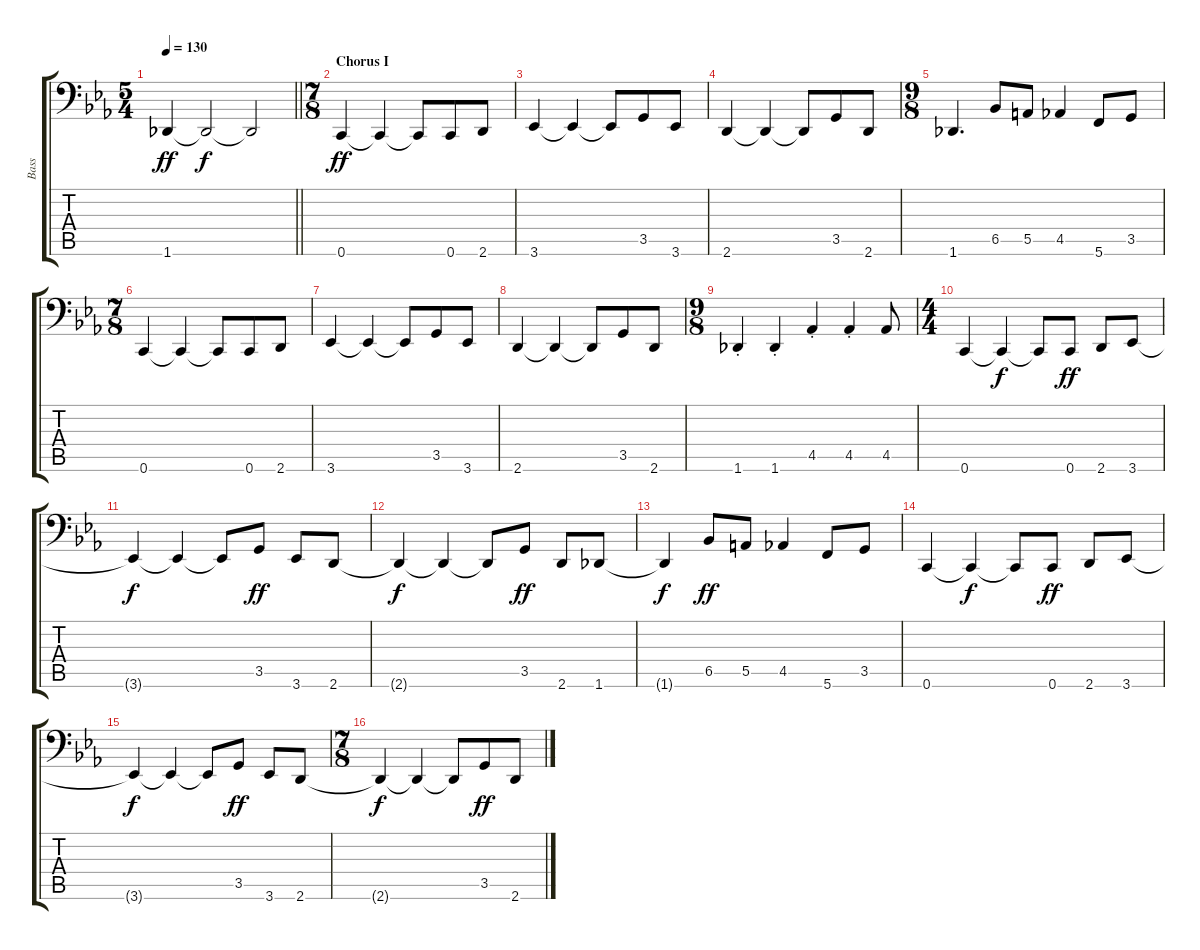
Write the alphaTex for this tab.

\track ("Bass" "Bass") {instrument electricbassfinger}
\staff {score tabs}
\tuning (C3 G2 D2 A1 E1 C1) {hide}
\ts (5 4)
\tempo 130
\clef f4
\barLineRight lightlight
\ks cminor
1.6.4{dy ff} 1.6{t}.2{dy f} 1.6{t}.2 |
\ts (7 8)
\section ("" "Chorus I")
0.6.4{dy ff} 0.6{t}.4 0.6{t}.8 0.6.8 2.6.8 |
3.6.4 3.6{t}.4 3.6{t}.8 3.5.8 3.6.8 |
2.6.4 2.6{t}.4 2.6{t}.8 3.5.8 2.6.8 |
\ts (9 8)
1.6.4{d} 6.5.8 5.5.8 4.5.4 5.6.8 3.5.8 |
\ts (7 8)
0.6.4 0.6{t}.4 0.6{t}.8 0.6.8 2.6.8 |
3.6.4 3.6{t}.4 3.6{t}.8 3.5.8 3.6.8 |
2.6.4 2.6{t}.4 2.6{t}.8 3.5.8 2.6.8 |
\ts (9 8)
1.6{st}.4 1.6{st}.4 4.5{st}.4 4.5{st}.4 4.5.8 |
\ts (4 4)
0.6.4 0.6{t}.4{dy f} 0.6{t}.8 0.6.8{dy ff} 2.6.8 3.6.8 |
3.6{t}.4{dy f} 3.6{t}.4 3.6{t}.8 3.5.8{dy ff} 3.6.8 2.6.8 |
2.6{t}.4{dy f} 2.6{t}.4 2.6{t}.8 3.5.8{dy ff} 2.6.8 1.6.8 |
1.6{t}.4{dy f} 6.5.8{dy ff} 5.5.8 4.5.4 5.6.8 3.5.8 |
0.6.4 0.6{t}.4{dy f} 0.6{t}.8 0.6.8{dy ff} 2.6.8 3.6.8 |
3.6{t}.4{dy f} 3.6{t}.4 3.6{t}.8 3.5.8{dy ff} 3.6.8 2.6.8 |
\ts (7 8)
2.6{t}.4{dy f} 2.6{t}.4 2.6{t}.8 3.5.8{dy ff} 2.6.8
